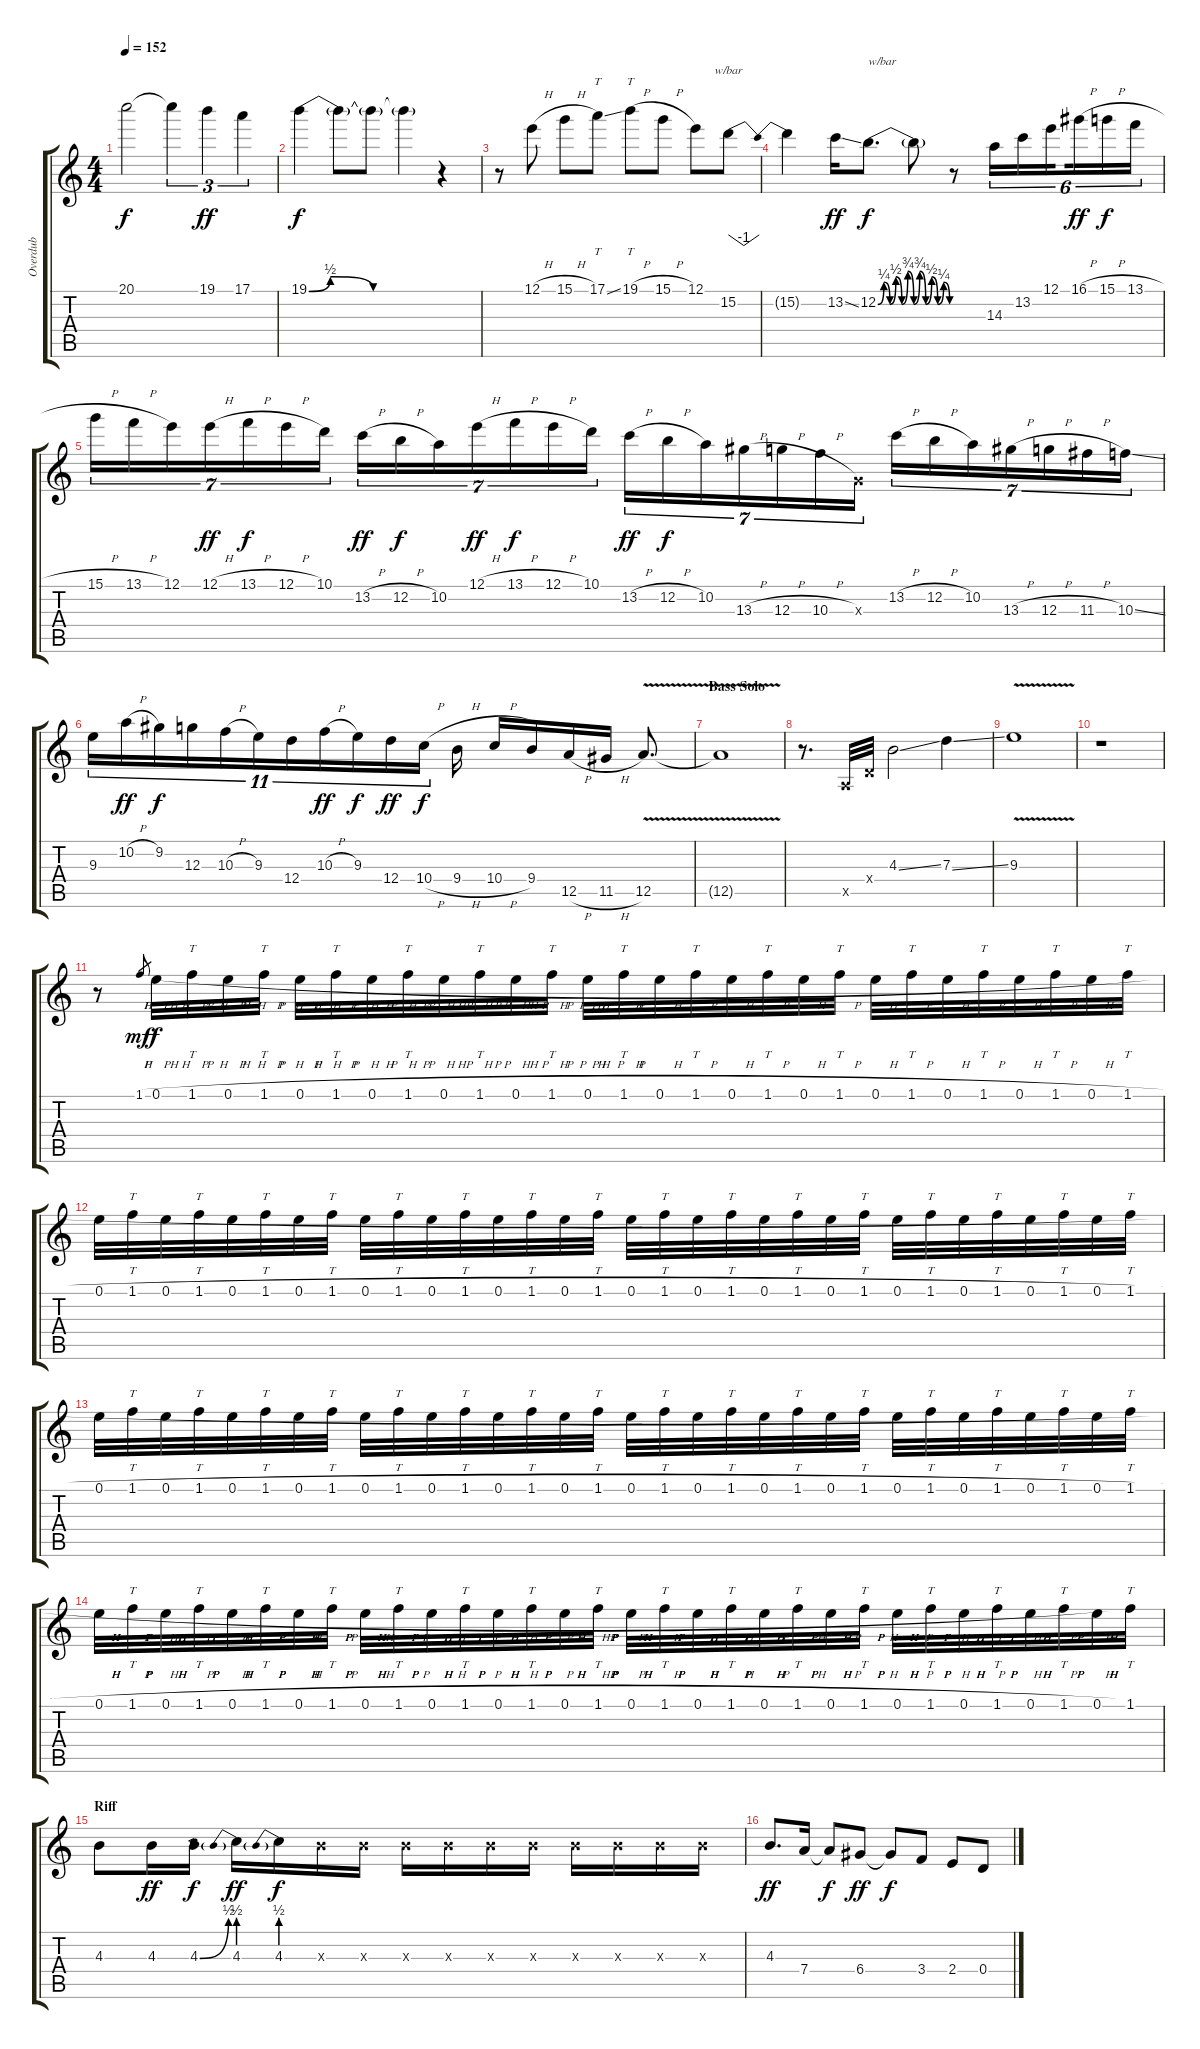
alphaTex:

\track ("Overdub" "Overdub") {instrument fretlessbass}
\staff {score tabs}
\tuning (E4 B3 G3 D3 A2 E2) {hide}
\ts (4 4)
\tempo 152
\clef g2
\ks c
20.1{t}.2{dy f} 20.1{t}.4{tu (3 2)} 19.1.4{tu (3 2) dy ff} 17.1.4{tu (3 2)} |
19.1{be (custom 0 0 10 2 30 0 40 0 60 0)}.4{dy f} 19.1{t}.8 19.1{t}.8 19.1{t}.4 r.4 |
r.8 12.1{h}.8 15.1{h}.8 17.1{ss}.8{tt} 19.1{h}.8{tt} 15.1{h}.8 12.1.8 15.2.8{tbe (dip default 0 0 30 -4 60 0)} |
15.2{t}.4 13.2{ss}.16{dy ff} 12.2{be (custom 0 0 5 1 10 0 15 2 20 0 25 3 30 0 35 3 40 0 45 2 50 0 55 1 60 0)}.8{d txt "w/bar" dy f} 12.2{t}.8 r.8 14.3.16{tu (6 4)} 13.2.16{tu (6 4)} 12.1.16{tu (6 4) beam splitsecondary} 16.1{h}.16{tu (6 4) dy ff} 15.1{h}.16{tu (6 4) dy f} 13.1{h}.16{tu (6 4)} |
15.1{h}.16{tu (7 4)} 13.1{h}.16{tu (7 4)} 12.1.16{tu (7 4)} 12.1{h}.16{tu (7 4) dy ff} 13.1{h}.16{tu (7 4) dy f} 12.1{h}.16{tu (7 4)} 10.1.16{tu (7 4)} 13.2{h}.16{tu (7 4) dy ff} 12.2{h}.16{tu (7 4) dy f} 10.2.16{tu (7 4)} 12.1{h}.16{tu (7 4) dy ff} 13.1{h}.16{tu (7 4) dy f} 12.1{h}.16{tu (7 4)} 10.1.16{tu (7 4)} 13.2{h}.16{tu (7 4) dy ff} 12.2{h}.16{tu (7 4) dy f} 10.2.16{tu (7 4)} 13.3{h}.16{tu (7 4)} 12.3{h}.16{tu (7 4)} 10.3{h}.16{tu (7 4)} 0.3{x}.16{tu (7 4)} 13.2{h}.16{tu (7 4)} 12.2{h}.16{tu (7 4)} 10.2.16{tu (7 4)} 13.3{h}.16{tu (7 4)} 12.3{h}.16{tu (7 4)} 11.3{h}.16{tu (7 4)} 10.3{ss}.16{tu (7 4)} |
9.3.16{tu (11 8)} 10.2{h}.16{tu (11 8) dy ff} 9.2.16{tu (11 8) dy f} 12.3.16{tu (11 8)} 10.3{h}.16{tu (11 8)} 9.3.16{tu (11 8)} 12.4.16{tu (11 8)} 10.3{h}.16{tu (11 8) dy ff} 9.3.16{tu (11 8) dy f} 12.4.16{tu (11 8) dy ff} 10.4{h}.16{tu (11 8) dy f} 9.4{h}.16 10.4{h}.16 9.4.16 12.5{h}.16 11.5{h}.16 12.5{v}.8{d} |
\section ("" "Bass Solo")
12.5{t}.1{volume 0} |
r.8{d volume 11} 0.5{x}.32 0.4{x}.32 4.3{ss}.2 7.3{ss}.4 |
9.3{v}.1 |
r.1 |
r.8 1.1{h}.8{gr dy mf} 0.1{h}.32{dy f} 1.1{h}.32{tt} 0.1{h}.32 1.1{h}.32{tt} 0.1{h}.32 1.1{h}.32{tt} 0.1{h}.32 1.1{h}.32{tt} 0.1{h}.32 1.1{h}.32{tt} 0.1{h}.32 1.1{h}.32{tt} 0.1{h}.32 1.1{h}.32{tt} 0.1{h}.32 1.1{h}.32{tt} 0.1{h}.32 1.1{h}.32{tt} 0.1{h}.32 1.1{h}.32{tt} 0.1{h}.32 1.1{h}.32{tt} 0.1{h}.32 1.1{h}.32{tt} 0.1{h}.32 1.1{h}.32{tt} 0.1{h}.32 1.1{h}.32{tt} |
0.1{h}.32 1.1{h}.32{tt} 0.1{h}.32 1.1{h}.32{tt} 0.1{h}.32 1.1{h}.32{tt} 0.1{h}.32 1.1{h}.32{tt} 0.1{h}.32 1.1{h}.32{tt} 0.1{h}.32 1.1{h}.32{tt} 0.1{h}.32 1.1{h}.32{tt} 0.1{h}.32 1.1{h}.32{tt} 0.1{h}.32 1.1{h}.32{tt} 0.1{h}.32 1.1{h}.32{tt} 0.1{h}.32 1.1{h}.32{tt} 0.1{h}.32 1.1{h}.32{tt} 0.1{h}.32 1.1{h}.32{tt} 0.1{h}.32 1.1{h}.32{tt} 0.1{h}.32 1.1{h}.32{tt} 0.1{h}.32 1.1{h}.32{tt} |
0.1{h}.32 1.1{h}.32{tt} 0.1{h}.32 1.1{h}.32{tt} 0.1{h}.32 1.1{h}.32{tt} 0.1{h}.32 1.1{h}.32{tt} 0.1{h}.32 1.1{h}.32{tt} 0.1{h}.32 1.1{h}.32{tt} 0.1{h}.32 1.1{h}.32{tt} 0.1{h}.32 1.1{h}.32{tt} 0.1{h}.32 1.1{h}.32{tt} 0.1{h}.32 1.1{h}.32{tt} 0.1{h}.32 1.1{h}.32{tt} 0.1{h}.32 1.1{h}.32{tt} 0.1{h}.32 1.1{h}.32{tt} 0.1{h}.32 1.1{h}.32{tt} 0.1{h}.32 1.1{h}.32{tt} 0.1{h}.32 1.1{h}.32{tt} |
0.1{h}.32 1.1{h}.32{tt} 0.1{h}.32 1.1{h}.32{tt} 0.1{h}.32 1.1{h}.32{tt} 0.1{h}.32 1.1{h}.32{tt} 0.1{h}.32 1.1{h}.32{tt} 0.1{h}.32 1.1{h}.32{tt} 0.1{h}.32 1.1{h}.32{tt} 0.1{h}.32 1.1{h}.32{tt} 0.1{h}.32 1.1{h}.32{tt} 0.1{h}.32 1.1{h}.32{tt} 0.1{h}.32 1.1{h}.32{tt} 0.1{h}.32 1.1{h}.32{tt} 0.1{h}.32 1.1{h}.32{tt} 0.1{h}.32 1.1{h}.32{tt} 0.1{h}.32 1.1{h}.32{tt} 0.1{h}.32 1.1.32{tt} |
\section ("" "Riff")
4.3.8 4.3.16{dy ff} 4.3{be (bend 0 0 60 2)}.16{dy f} 4.3{be (prebend 0 2 60 2)}.16{dy ff} 4.3{be (prebend 0 2 60 2)}.16{dy f} 4.3{x}.16 4.3{x}.16 4.3{x}.16 4.3{x}.16 4.3{x}.16 4.3{x}.16 4.3{x}.16 4.3{x}.16 4.3{x}.16 4.3{x}.16 |
4.3.8{d dy ff} 7.4.16 7.4{t}.8{dy f} 6.4.8{dy ff} 6.4{t}.8{dy f} 3.4.8 2.4.8 0.4.8
